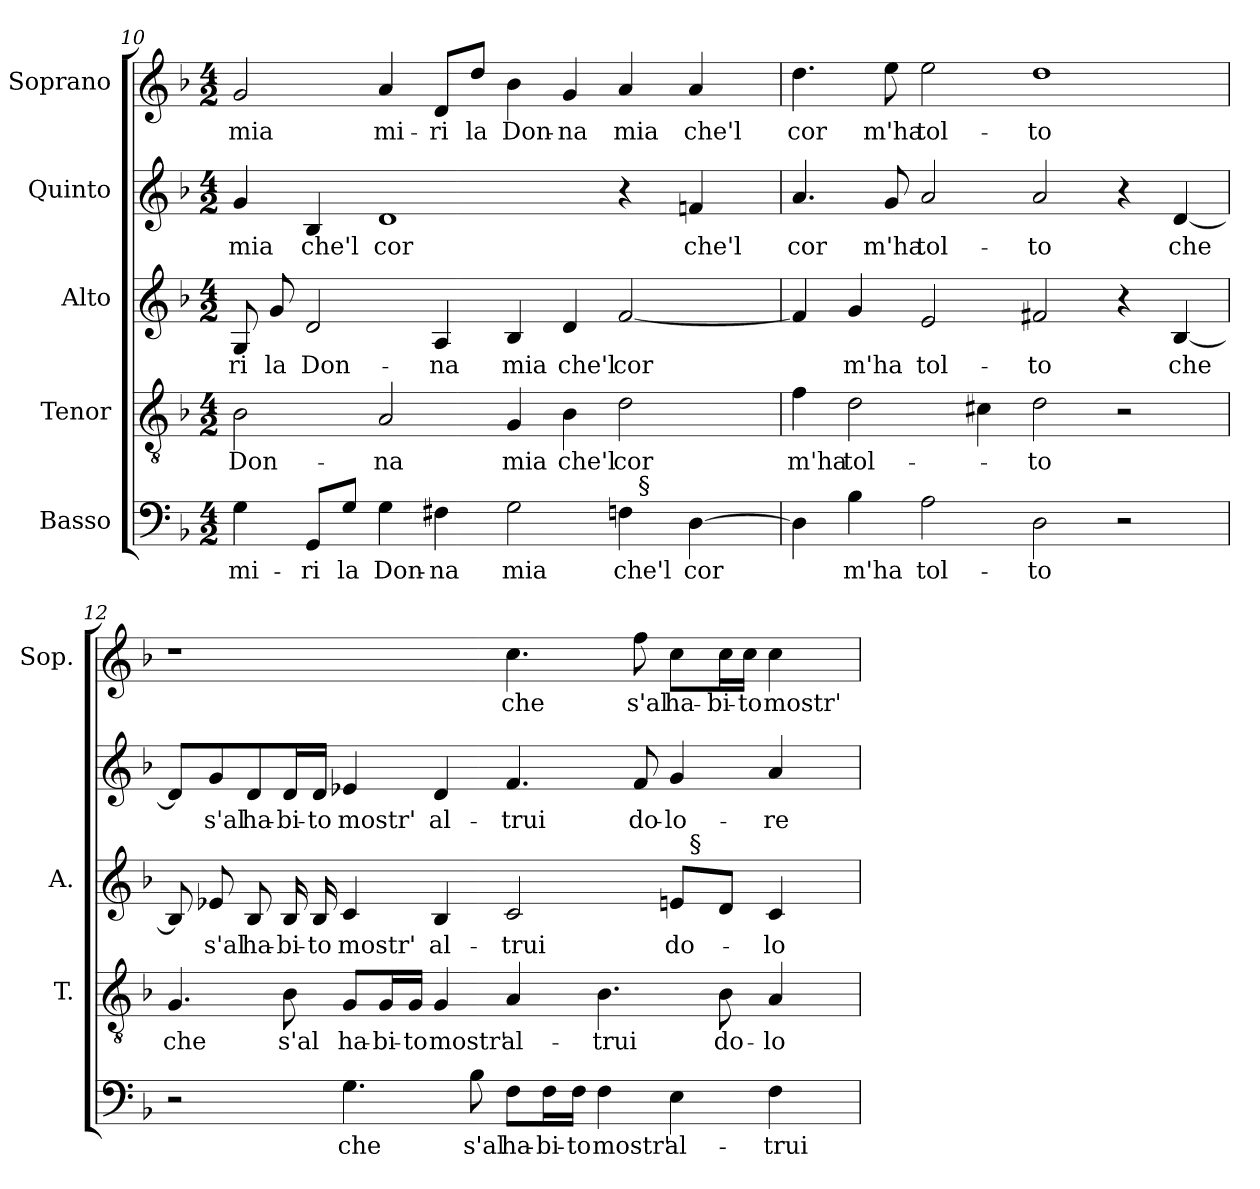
**kern	**text	**kern	**text	**kern	**text	**kern	**text	**kern	**text
*part5	*part5	*part4	*part4	*part3	*part3	*part2	*part2	*part1	*part1
*staff5	*staff5	*staff4	*staff4	*staff3	*staff3	*staff2	*staff2	*staff1	*staff1
*I"Basso	*	*I"Tenor	*	*I"Alto	*	*I"Quinto	*	*I"Soprano	*
*	*	*I'T.	*	*I'A.	*	*	*	*I'Sop.	*
*clefF4	*	*clefGv2	*	*clefG2	*	*clefG2	*	*clefG2	*
*	*	*ITrd7c12	*	*	*	*	*	*	*
*k[b-]	*	*k[b-]	*	*k[b-]	*	*k[b-]	*	*k[b-]	*
*F:	*	*F:	*	*F:	*	*F:	*	*F:	*
*M4/2	*	*M4/2	*	*M4/2	*	*M4/2	*	*M4/2	*
=10	=10	=10	=10	=10	=10	=10	=10	=10	=10
!	!LO:LY:b:color=#000000	!	!	!	!	!	!	!	!
!	!	!	!LO:LY:b:color=#000000	!	!	!	!	!	!
!	!	!	!	!	!LO:LY:b:color=#000000	!	!	!	!
!	!	!	!	!	!	!	!LO:LY:b:color=#000000	!	!
!	!	!	!	!	!	!	!	!	!LO:LY:b:color=#000000
*^	*	*	*	*	*	*	*	*	*
4Gi\	1ryy	mi-	2BB-i\	Don-	8Gi/	-ri	4gi/	mia	2gi/	mia
!	!	!	!	!	!	!LO:LY:b:color=#000000	!	!	!	!
.	.	.	.	.	8gi/	la	.	.	.	.
!	!	!LO:LY:b:color=#000000	!	!	!	!	!	!	!	!
!	!	!	!	!	!	!LO:LY:b:color=#000000	!	!	!	!
!	!	!	!	!	!	!	!	!LO:LY:b:color=#000000	!	!
8GGi/L	.	-ri	.	.	2di/	Don-	4B-i/	che'l	.	.
!	!	!LO:LY:b:color=#000000	!	!	!	!	!	!	!	!
8Gi/J	.	la	.	.	.	.	.	.	.	.
!	!	!LO:LY:b:color=#000000	!	!	!	!	!	!	!	!
!	!	!	!	!LO:LY:b:color=#000000	!	!	!	!	!	!
!	!	!	!	!	!	!	!	!LO:LY:b:color=#000000	!	!
!	!	!	!	!	!	!	!	!	!	!LO:LY:b:color=#000000
4Gi\	.	Don-	2AAi/	-na	.	.	1di	cor	4ai/	mi-
!	!	!LO:LY:b:color=#000000	!	!	!	!	!	!	!	!
!	!	!	!	!	!	!LO:LY:b:color=#000000	!	!	!	!
!	!	!	!	!	!	!	!	!	!	!LO:LY:b:color=#000000
4F#Xi\	.	-na	.	.	4Ai/	-na	.	.	8di/L	-ri
!	!	!	!	!	!	!	!	!	!	!LO:LY:b:color=#000000
.	.	.	.	.	.	.	.	.	8ddi/J	la
!	!	!LO:LY:b:color=#000000	!	!	!	!	!	!	!	!
!	!	!	!	!LO:LY:b:color=#000000	!	!	!	!	!	!
!	!	!	!	!	!	!LO:LY:b:color=#000000	!	!	!	!
!	!	!	!	!	!	!	!	!	!	!LO:LY:b:color=#000000
2Gi\	2ryy	mia	4GGi/	mia	4B-i/	mia	.	.	4b-i\	Don-
!	!	!	!	!LO:LY:b:color=#000000	!	!	!	!	!	!
!	!	!	!	!	!	!LO:LY:b:color=#000000	!	!	!	!
!	!	!	!	!	!	!	!	!	!	!LO:LY:b:color=#000000
.	.	.	4BB-i\	che'l	4di/	che'l	.	.	4gi/	-na
!	!	!LO:LY:b:color=#000000	!	!	!	!	!	!	!	!
!	!	!	!	!LO:LY:b:color=#000000	!	!	!	!	!	!
!	!	!	!	!	!	!LO:LY:b:color=#000000	!	!	!	!
!	!	!	!	!	!	!	!	!	!	!LO:LY:b:color=#000000
4Fi\	32ryy	che'l	2Di\	cor	[<2fi/	cor	4r	.	4ai/	mia
.	256ryy	.	.	.	.	.	.	.	.	.
!	!LO:TX:a:t=§	!	!	!	!	!	!	!	!	!
.	4ryy	.	.	.	.	.	.	.	.	.
!	!	!LO:LY:b:color=#000000	!	!	!	!	!	!	!	!
!	!	!	!	!	!	!	!	!LO:LY:b:color=#000000	!	!
!	!	!	!	!	!	!	!	!	!	!LO:LY:b:color=#000000
[>4Di\	.	cor	.	.	.	.	4fni/	che'l	4ai/	che'l
.	8ryy	.	.	.	.	.	.	.	.	.
.	16ryy	.	.	.	.	.	.	.	.	.
.	64..ryy	.	.	.	.	.	.	.	.	.
*v	*v	*	*	*	*	*	*	*	*	*
=11	=11	=11	=11	=11	=11	=11	=11	=11	=11
*^	*	*	*	*	*	*	*	*	*
!	!	!	!	!LO:LY:b:color=#000000	!	!	!	!	!	!
*v	*v	*	*	*	*	*	*	*	*	*
*^	*	*	*	*	*	*	*	*	*
!	!	!	!	!	!	!	!	!LO:LY:b:color=#000000	!	!
*v	*v	*	*	*	*	*	*	*	*	*
*^	*	*	*	*	*	*	*	*	*
!	!	!	!	!	!	!	!	!	!	!LO:LY:b:color=#000000
*v	*v	*	*	*	*	*	*	*	*	*
4Di\]	.	4Fi\	m'ha	4fi/]	.	4.ai/	cor	4.ddi\	cor
!	!LO:LY:b:color=#000000	!	!	!	!	!	!	!	!
!	!	!	!LO:LY:b:color=#000000	!	!	!	!	!	!
!	!	!	!	!	!LO:LY:b:color=#000000	!	!	!	!
4B-i\	m'ha	2Di\	tol-	4gi/	m'ha	.	.	.	.
!	!	!	!	!	!	!	!LO:LY:b:color=#000000	!	!
!	!	!	!	!	!	!	!	!	!LO:LY:b:color=#000000
.	.	.	.	.	.	8gi/	m'ha	8eei\	m'ha
!	!LO:LY:b:color=#000000	!	!	!	!	!	!	!	!
!	!	!	!	!	!LO:LY:b:color=#000000	!	!	!	!
!	!	!	!	!	!	!	!LO:LY:b:color=#000000	!	!
!	!	!	!	!	!	!	!	!	!LO:LY:b:color=#000000
2Ai\	tol-	.	.	2ei/	tol-	2ai/	tol-	2eei\	tol-
.	.	4C#Xi\	.	.	.	.	.	.	.
!	!LO:LY:b:color=#000000	!	!	!	!	!	!	!	!
!	!	!	!LO:LY:b:color=#000000	!	!	!	!	!	!
!	!	!	!	!	!LO:LY:b:color=#000000	!	!	!	!
!	!	!	!	!	!	!	!LO:LY:b:color=#000000	!	!
!	!	!	!	!	!	!	!	!	!LO:LY:b:color=#000000
2Di\	-to	2Di\	-to	2f#Xi/	-to	2ai/	-to	1ddi	-to
2r	.	2r	.	4r	.	4r	.	.	.
!	!	!	!	!	!LO:LY:b:color=#000000	!	!	!	!
!	!	!	!	!	!	!	!LO:LY:b:color=#000000	!	!
.	.	.	.	[<4B-i/	che	[<4di/	che	.	.
!!LO:PB:g=z
=12	=12	=12	=12	=12	=12	=12	=12	=12	=12
!	!	!	!LO:LY:b:color=#000000	!	!	!	!	!	!
*	*	*	*	*^	*	*	*	*	*
2r	.	4.GGi/	che	8B-i/]	1ryy	.	8di/L]	.	1r	.
!	!	!	!	!	!	!LO:LY:b:color=#000000	!	!	!	!
!	!	!	!	!	!	!	!	!LO:LY:b:color=#000000	!	!
.	.	.	.	8e-Xi/	.	s'al	8gi/	s'al	.	.
!	!	!	!	!	!	!LO:LY:b:color=#000000	!	!	!	!
!	!	!	!	!	!	!	!	!LO:LY:b:color=#000000	!	!
.	.	.	.	8B-i/	.	ha-	8di/	ha-	.	.
!	!	!	!LO:LY:b:color=#000000	!	!	!	!	!	!	!
!	!	!	!	!	!	!LO:LY:b:color=#000000	!	!	!	!
!	!	!	!	!	!	!	!	!LO:LY:b:color=#000000	!	!
.	.	8BB-i\	s'al	16B-i/	.	-bi-	16di/L	-bi-	.	.
!	!	!	!	!	!	!LO:LY:b:color=#000000	!	!	!	!
!	!	!	!	!	!	!	!	!LO:LY:b:color=#000000	!	!
.	.	.	.	16B-i/	.	-to	16di/JJ	-to	.	.
!	!LO:LY:b:color=#000000	!	!	!	!	!	!	!	!	!
!	!	!	!LO:LY:b:color=#000000	!	!	!	!	!	!	!
!	!	!	!	!	!	!LO:LY:b:color=#000000	!	!	!	!
!	!	!	!	!	!	!	!	!LO:LY:b:color=#000000	!	!
4.Gi\	che	8GGi/L	ha-	4ci/	.	mostr'	4e-Xi/	mostr'	.	.
!	!	!	!LO:LY:b:color=#000000	!	!	!	!	!	!	!
.	.	16GGi/L	-bi-	.	.	.	.	.	.	.
!	!	!	!LO:LY:b:color=#000000	!	!	!	!	!	!	!
.	.	16GGi/JJ	-to	.	.	.	.	.	.	.
!	!	!	!LO:LY:b:color=#000000	!	!	!	!	!	!	!
!	!	!	!	!	!	!LO:LY:b:color=#000000	!	!	!	!
!	!	!	!	!	!	!	!	!LO:LY:b:color=#000000	!	!
.	.	4GGi/	mostr'	4B-i/	.	al-	4di/	al-	.	.
!	!LO:LY:b:color=#000000	!	!	!	!	!	!	!	!	!
8B-i\	s'al	.	.	.	.	.	.	.	.	.
!	!LO:LY:b:color=#000000	!	!	!	!	!	!	!	!	!
!	!	!	!LO:LY:b:color=#000000	!	!	!	!	!	!	!
!	!	!	!	!	!	!LO:LY:b:color=#000000	!	!	!	!
!	!	!	!	!	!	!	!	!LO:LY:b:color=#000000	!	!
!	!	!	!	!	!	!	!	!	!	!LO:LY:b:color=#000000
8Fi\L	ha-	4AAi/	al-	2ci/	2ryy	-trui	4.fi/	-trui	4.cci\	che
!	!LO:LY:b:color=#000000	!	!	!	!	!	!	!	!	!
16Fi\L	-bi-	.	.	.	.	.	.	.	.	.
!	!LO:LY:b:color=#000000	!	!	!	!	!	!	!	!	!
16Fi\JJ	-to	.	.	.	.	.	.	.	.	.
!	!LO:LY:b:color=#000000	!	!	!	!	!	!	!	!	!
!	!	!	!LO:LY:b:color=#000000	!	!	!	!	!	!	!
4Fi\	mostr'	4.BB-i\	-trui	.	.	.	.	.	.	.
!	!	!	!	!	!	!	!	!LO:LY:b:color=#000000	!	!
!	!	!	!	!	!	!	!	!	!	!LO:LY:b:color=#000000
.	.	.	.	.	.	.	8fi/	do-	8ffi\	s'al
!	!LO:LY:b:color=#000000	!	!	!	!	!	!	!	!	!
!	!	!	!	!	!	!LO:LY:b:color=#000000	!	!	!	!
!	!	!	!	!	!	!	!	!LO:LY:b:color=#000000	!	!
!	!	!	!	!	!	!	!	!	!	!LO:LY:b:color=#000000
4Ei\	al-	.	.	8ei/L	32ryy	do-	4gi/	-lo-	8cci\L	ha-
.	.	.	.	.	256ryy	.	.	.	.	.
!	!	!	!	!	!LO:TX:a:t=§	!	!	!	!	!
.	.	.	.	.	4ryy	.	.	.	.	.
!	!	!	!LO:LY:b:color=#000000	!	!	!	!	!	!	!
!	!	!	!	!	!	!	!	!	!	!LO:LY:b:color=#000000
.	.	8BB-i\	do-	8di/J	.	.	.	.	16cci\L	-bi-
!	!	!	!	!	!	!	!	!	!	!LO:LY:b:color=#000000
.	.	.	.	.	.	.	.	.	16cci\JJ	-to
!	!LO:LY:b:color=#000000	!	!	!	!	!	!	!	!	!
!	!	!	!LO:LY:b:color=#000000	!	!	!	!	!	!	!
!	!	!	!	!	!	!LO:LY:b:color=#000000	!	!	!	!
!	!	!	!	!	!	!	!	!LO:LY:b:color=#000000	!	!
!	!	!	!	!	!	!	!	!	!	!LO:LY:b:color=#000000
4Fi\	-trui	4AAi/	-lo-	4ci/	.	-lo-	4ai/	-re	4cci\	mostr'
.	.	.	.	.	8ryy	.	.	.	.	.
.	.	.	.	.	16ryy	.	.	.	.	.
.	.	.	.	.	64..ryy	.	.	.	.	.
*	*	*	*	*v	*v	*	*	*	*	*
=	=	=	=	=	=	=	=	=	=
*-	*-	*-	*-	*-	*-	*-	*-	*-	*-
